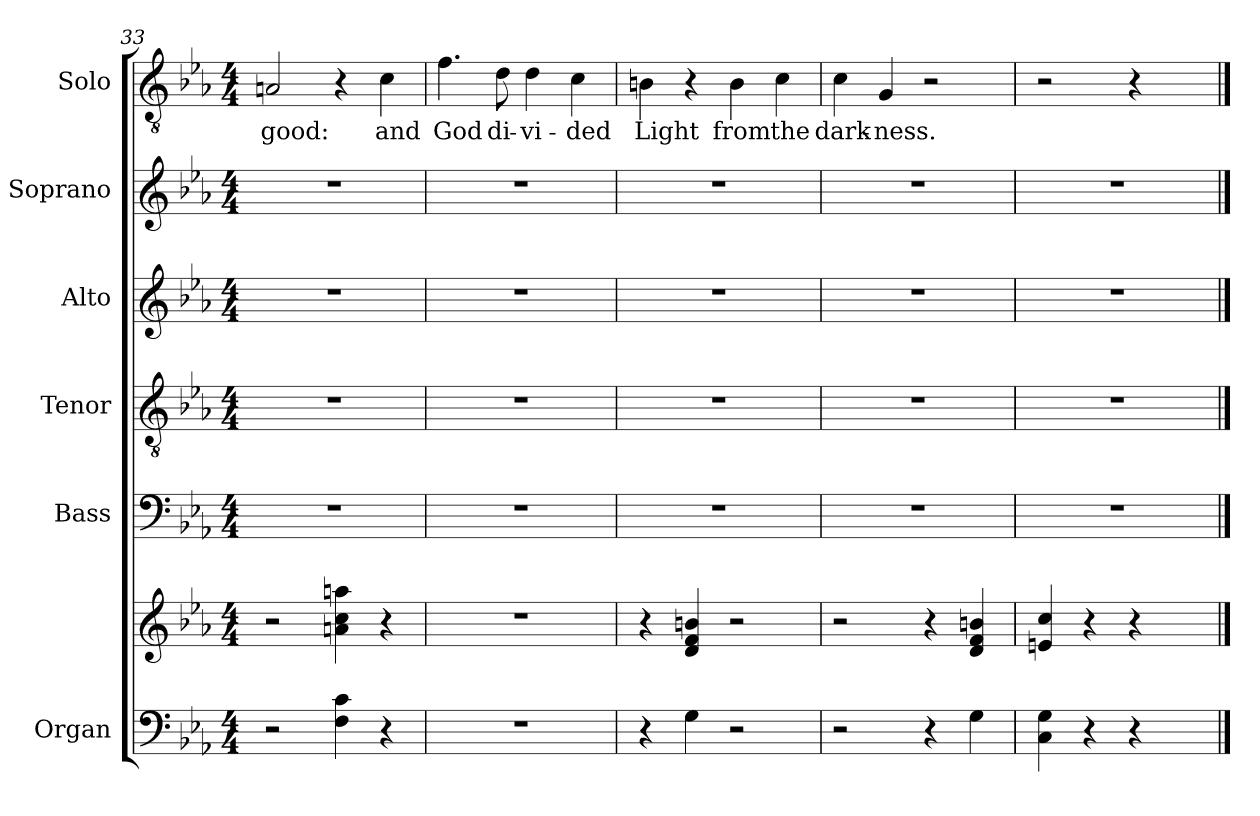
**kern	**kern	**kern	**kern	**kern	**kern	**kern	**text
*part6	*part6	*part5	*part4	*part3	*part2	*part1	*part1
*staff7	*staff6	*staff5	*staff4	*staff3	*staff2	*staff1	*staff1
*I"Organ	*	*I"Bass	*I"Tenor	*I"Alto	*I"Soprano	*I"Solo	*
*	*	*I'B	*I'T	*I'A	*I'S	*	*
!!LO:LB:g=z
*clefF4	*clefG2	*clefF4	*clefGv2	*clefG2	*clefG2	*clefGv2	*
*k[b-e-a-]	*k[b-e-a-]	*k[b-e-a-]	*k[b-e-a-]	*k[b-e-a-]	*k[b-e-a-]	*k[b-e-a-]	*
*E-:	*E-:	*E-:	*E-:	*E-:	*E-:	*E-:	*
*M4/4	*M4/4	*M4/4	*M4/4	*M4/4	*M4/4	*M4/4	*
=33	=33	=33	=33	=33	=33	=33	=33
!	!	!	!	!	!	!	!LO:LY:b
2r	2r	1r	1r	1r	1r	2An/	good:
4F\ 4c\	4an\ 4cc\ 4aan\	.	.	.	.	4r	.
!	!	!	!	!	!	!	!LO:LY:b
4r	4r	.	.	.	.	4c\	and
=34	=34	=34	=34	=34	=34	=34	=34
!	!	!	!	!	!	!	!LO:LY:b
1r	1r	1r	1r	1r	1r	4.f\	God
!	!	!	!	!	!	!	!LO:LY:b
.	.	.	.	.	.	8d\	di-
!	!	!	!	!	!	!	!LO:LY:b
.	.	.	.	.	.	4d\	-vi-
!	!	!	!	!	!	!	!LO:LY:b
.	.	.	.	.	.	4c\	-ded
=35	=35	=35	=35	=35	=35	=35	=35
!	!	!	!	!	!	!	!LO:LY:b
4r	4r	1r	1r	1r	1r	4Bn\	Light
4G\	4d/ 4f/ 4bn/	.	.	.	.	4r	.
!	!	!	!	!	!	!	!LO:LY:b
2r	2r	.	.	.	.	4B\	from
!	!	!	!	!	!	!	!LO:LY:b
.	.	.	.	.	.	4c\	the
=36	=36	=36	=36	=36	=36	=36	=36
!	!	!	!	!	!	!	!LO:LY:b
2r	2r	1r	1r	1r	1r	4c\	dark-
!	!	!	!	!	!	!	!LO:LY:b
.	.	.	.	.	.	4G/	-ness.
4r	4r	.	.	.	.	2r	.
4G\	4d/ 4f/ 4bn/	.	.	.	.	.	.
=37	=37	=37	=37	=37	=37	=37	=37
4C\ 4G\	4en/ 4cc/	1r	1r	1r	1r	2r	.
4r	4r	.	.	.	.	.	.
4r	4r	.	.	.	.	4r	.
4ryy	4ryy	.	.	.	.	4ryy	.
==	==	==	==	==	==	==	==
*-	*-	*-	*-	*-	*-	*-	*-
